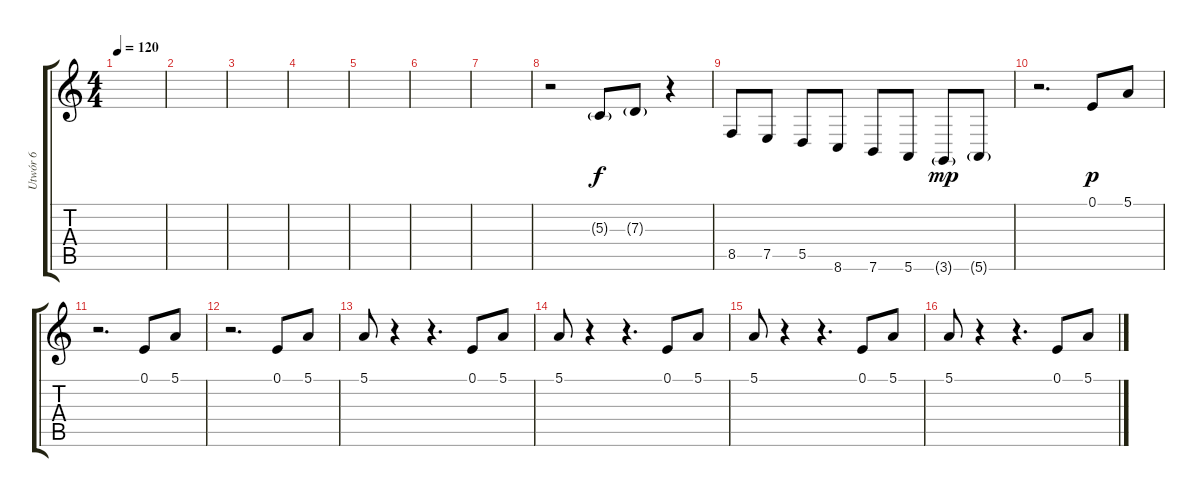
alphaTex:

\track ("Utwór 6" "Utwór 6") {instrument acousticgrandpiano}
\staff {score tabs}
\tuning (E4 B3 G3 D3 A2 E2) {hide}
\ts (4 4)
\tempo 120
\clef g2
\ks c
|
|
|
|
|
|
|
r.2 5.3{g}.8 7.3{g}.8 r.4 |
8.5.8{dy f} 7.5.8 5.5.8 8.6.8 7.6.8 5.6.8 3.6{g}.8{dy mp} 5.6{g}.8 |
r.2{d} 0.1.8{dy p} 5.1.8 |
r.2{d} 0.1.8 5.1.8 |
r.2{d} 0.1.8 5.1.8 |
5.1.8 r.4 r.4{d} 0.1.8 5.1.8 |
5.1.8 r.4 r.4{d} 0.1.8 5.1.8 |
5.1.8 r.4 r.4{d} 0.1.8 5.1.8 |
5.1.8 r.4 r.4{d} 0.1.8 5.1.8
